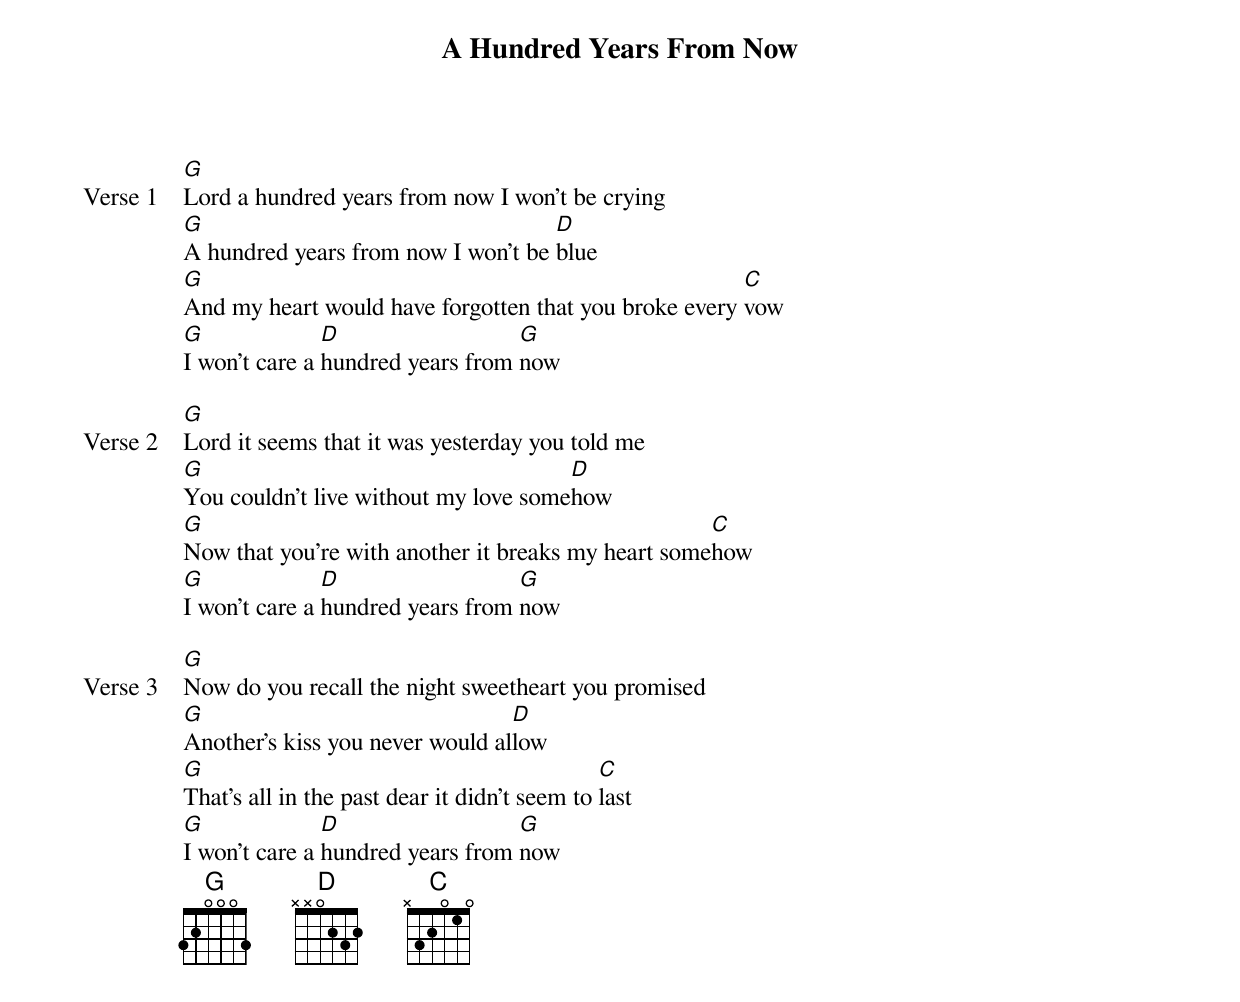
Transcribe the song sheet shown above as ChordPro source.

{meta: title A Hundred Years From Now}
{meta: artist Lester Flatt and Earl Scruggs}
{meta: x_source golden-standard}
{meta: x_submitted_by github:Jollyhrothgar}
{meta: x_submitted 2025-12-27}
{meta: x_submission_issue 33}
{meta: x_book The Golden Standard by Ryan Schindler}
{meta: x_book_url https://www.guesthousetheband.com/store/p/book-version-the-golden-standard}
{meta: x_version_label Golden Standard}
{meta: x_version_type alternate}
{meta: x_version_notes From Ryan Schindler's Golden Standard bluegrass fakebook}
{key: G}

{start_of_verse: Verse 1}
[G]Lord a hundred years from now I won’t be crying
[G]A hundred years from now I won’t be [D]blue
[G]And my heart would have forgotten that you broke every [C]vow
[G]I won’t care a [D]hundred years from [G]now
{end_of_verse}

{start_of_verse: Verse 2}
[G]Lord it seems that it was yesterday you told me
[G]You couldn’t live without my love some[D]how
[G]Now that you’re with another it breaks my heart some[C]how
[G]I won’t care a [D]hundred years from [G]now
{end_of_verse}

{start_of_verse: Verse 3}
[G]Now do you recall the night sweetheart you promised
[G]Another’s kiss you never would al[D]low
[G]That’s all in the past dear it didn’t seem to [C]last
[G]I won’t care a [D]hundred years from [G]now
{end_of_verse}
